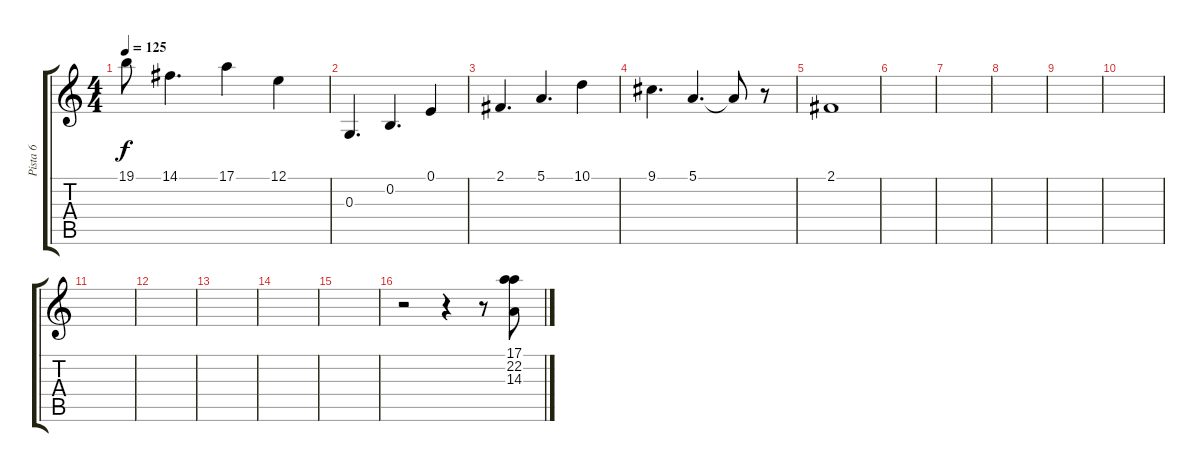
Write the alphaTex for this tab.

\track ("Pista 6" "Pista 6") {instrument stringensemble1}
\staff {score tabs}
\tuning (E4 B3 G3 D3 A2 E2) {hide}
\ts (4 4)
\tempo 125
\clef g2
\ks c
19.1{t}.8{dy f} 14.1.4{d} 17.1.4 12.1.4 |
0.3.4{d} 0.2.4{d} 0.1.4 |
2.1.4{d} 5.1.4{d} 10.1.4 |
9.1.4{d} 5.1.4{d} 5.1{t}.8 r.8 |
2.1.1 |
|
|
|
|
|
|
|
|
|
|
r.2 r.4 r.8 (17.1 22.2 14.3).8
